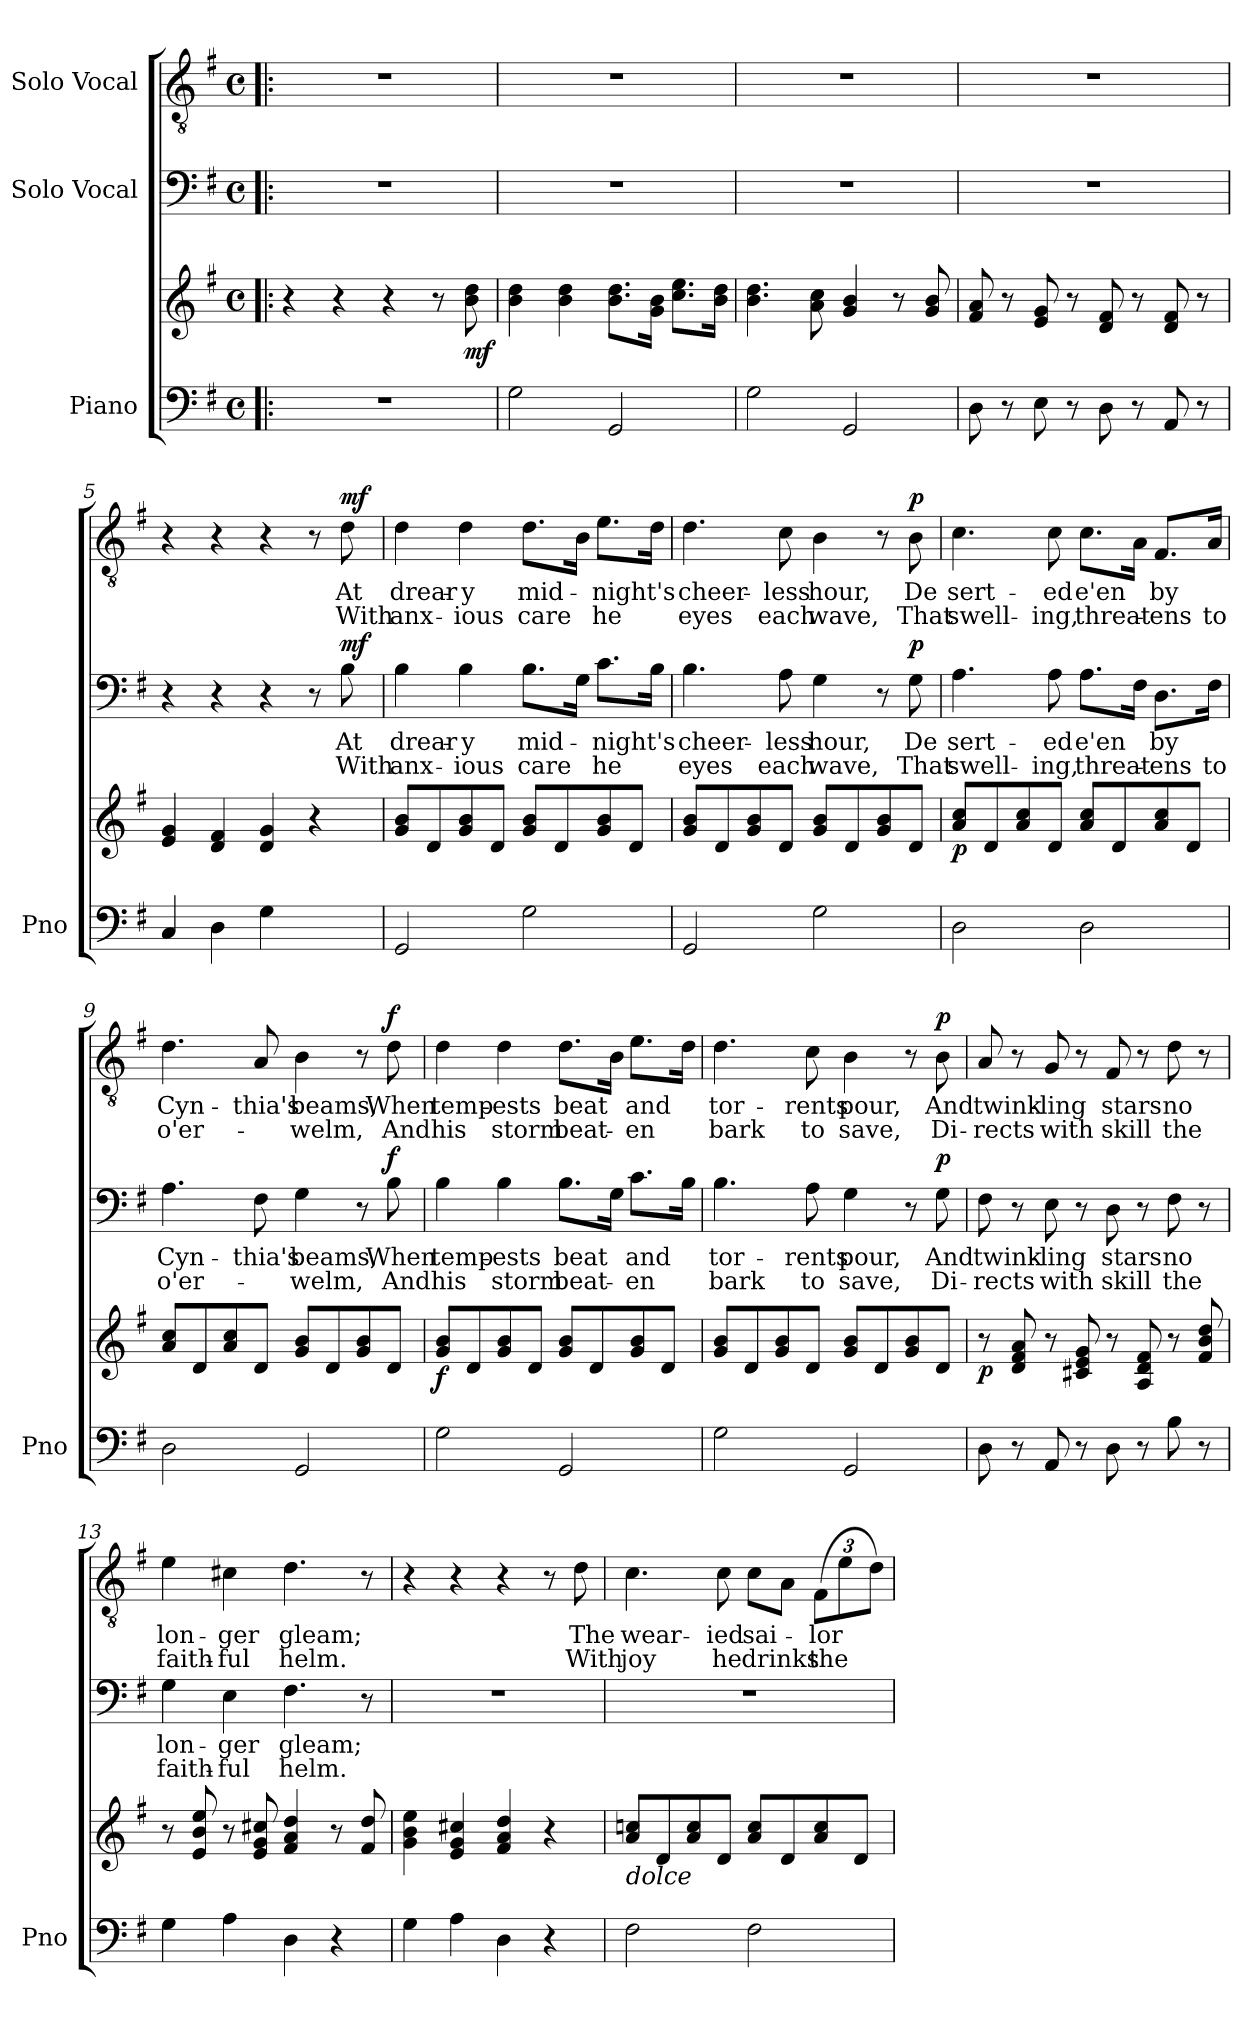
**kern	**kern	**dynam	**kern	**text	**text	**dynam	**kern	**text	**text	**dynam
*part3	*part3	*part3	*part2	*part2	*part2	*part2	*part1	*part1	*part1	*part1
*staff4	*staff3	*staff3/4	*staff2	*staff2	*staff2	*staff2	*staff1	*staff1	*staff1	*staff1
*I"Piano	*	*	*I"Solo Vocal	*	*	*	*I"Solo Vocal	*	*	*
*I'Pno	*	*	*	*	*	*	*	*	*	*
*stria5	*stria5	*	*stria5	*	*	*	*stria5	*	*	*
*clefF4	*clefG2	*	*clefF4	*	*	*	*clefGv2	*	*	*
*k[f#]	*k[f#]	*	*k[f#]	*	*	*	*k[f#]	*	*	*
*G:	*G:	*	*G:	*	*	*	*G:	*	*	*
*M4/4	*M4/4	*	*M4/4	*	*	*	*M4/4	*	*	*
*met(c)	*met(c)	*	*met(c)	*	*	*	*met(c)	*	*	*
=1!|:	=1!|:	=1!|:	=1!|:	=1!|:	=1!|:	=1!|:	=1!|:	=1!|:	=1!|:	=1!|:
1r	4r	.	1r	.	.	.	1r	.	.	.
.	4r	.	.	.	.	.	.	.	.	.
.	4r	.	.	.	.	.	.	.	.	.
.	8r	.	.	.	.	.	.	.	.	.
!	!	!LO:DY:b	!	!	!	!	!	!	!	!
.	8b 8dd	mf	.	.	.	.	.	.	.	.
=2	=2	=2	=2	=2	=2	=2	=2	=2	=2	=2
2G	4b 4dd	.	1r	.	.	.	1r	.	.	.
.	4b 4dd	.	.	.	.	.	.	.	.	.
2GG	8.b 8.ddL	.	.	.	.	.	.	.	.	.
.	16g 16bJk	.	.	.	.	.	.	.	.	.
.	8.cc 8.eeL	.	.	.	.	.	.	.	.	.
.	16b 16ddJk	.	.	.	.	.	.	.	.	.
=3	=3	=3	=3	=3	=3	=3	=3	=3	=3	=3
2G	4.b 4.dd	.	1r	.	.	.	1r	.	.	.
.	8a 8cc	.	.	.	.	.	.	.	.	.
2GG	4g 4b	.	.	.	.	.	.	.	.	.
.	8r	.	.	.	.	.	.	.	.	.
.	8g 8b	.	.	.	.	.	.	.	.	.
=4	=4	=4	=4	=4	=4	=4	=4	=4	=4	=4
8D	8f# 8a	.	1r	.	.	.	1r	.	.	.
8r	8r	.	.	.	.	.	.	.	.	.
8E	8e 8g	.	.	.	.	.	.	.	.	.
8r	8r	.	.	.	.	.	.	.	.	.
8D	8d 8f#	.	.	.	.	.	.	.	.	.
8r	8r	.	.	.	.	.	.	.	.	.
8AA	8d 8f#	.	.	.	.	.	.	.	.	.
8r	8r	.	.	.	.	.	.	.	.	.
=5	=5	=5	=5	=5	=5	=5	=5	=5	=5	=5
4C	4e 4g	.	4r	.	.	.	4r	.	.	.
4D	4d 4f#	.	4r	.	.	.	4r	.	.	.
4G	4d 4g	.	4r	.	.	.	4r	.	.	.
4ryy	4r	.	8r	.	.	.	8r	.	.	.
!	!	!	!	!	!	!LO:DY:a	!	!	!	!LO:DY:a
.	.	.	8B	At	With	mf	8d	At	With	mf
=6	=6	=6	=6	=6	=6	=6	=6	=6	=6	=6
2GG	8g 8bL	.	4B	drear-	anx-	.	4d	drear-	anx-	.
.	8d	.	.	.	.	.	.	.	.	.
.	8g 8b	.	4B	-y	-ious	.	4d	-y	-ious	.
.	8dJ	.	.	.	.	.	.	.	.	.
2G	8g 8bL	.	8.BL	mid-	care	.	8.dL	mid-	care	.
.	8d	.	.	.	.	.	.	.	.	.
.	.	.	16GJk	.	.	.	16BJk	.	.	.
.	8g 8b	.	8.cL	-night's	he	.	8.eL	-night's	he	.
.	8dJ	.	.	.	.	.	.	.	.	.
.	.	.	16BJk	.	.	.	16dJk	.	.	.
=7	=7	=7	=7	=7	=7	=7	=7	=7	=7	=7
2GG	8g 8bL	.	4.B	cheer-	eyes	.	4.d	cheer-	eyes	.
.	8d	.	.	.	.	.	.	.	.	.
.	8g 8b	.	.	.	.	.	.	.	.	.
.	8dJ	.	8A	-less	each	.	8c	-less	each	.
2G	8g 8bL	.	4G	hour,	wave,	.	4B	hour,	wave,	.
.	8d	.	.	.	.	.	.	.	.	.
.	8g 8b	.	8r	.	.	.	8r	.	.	.
!	!	!	!	!	!	!LO:DY:a	!	!	!	!LO:DY:a
.	8dJ	.	8G	De	That	p	8B	De	That	p
=8	=8	=8	=8	=8	=8	=8	=8	=8	=8	=8
!	!	!LO:DY:b	!	!	!	!	!	!	!	!
2D	8a 8ccL	p	4.A	sert-	swell-	.	4.c	sert-	swell-	.
.	8d	.	.	.	.	.	.	.	.	.
.	8a 8cc	.	.	.	.	.	.	.	.	.
.	8dJ	.	8A	-ed	-ing,	.	8c	-ed	-ing,	.
2D	8a 8ccL	.	8.AL	e'en	threat-	.	8.cL	e'en	threat-	.
.	8d	.	.	.	.	.	.	.	.	.
.	.	.	16F#Jk	.	.	.	16AJk	.	.	.
.	8a 8cc	.	8.DL	by	-ens	.	8.F#L	by	-ens	.
.	8dJ	.	.	.	.	.	.	.	.	.
.	.	.	16F#Jk	.	to	.	16AJk	.	to	.
=9	=9	=9	=9	=9	=9	=9	=9	=9	=9	=9
2D	8a 8ccL	.	4.A	Cyn-	o'er-	.	4.d	Cyn-	o'er-	.
.	8d	.	.	.	.	.	.	.	.	.
.	8a 8cc	.	.	.	.	.	.	.	.	.
.	8dJ	.	8F#	-thia's	.	.	8A	-thia's	.	.
2GG	8g 8bL	.	4G	beams,	-welm,	.	4B	beams,	-welm,	.
.	8d	.	.	.	.	.	.	.	.	.
.	8g 8b	.	8r	.	.	.	8r	.	.	.
!	!	!	!	!	!	!LO:DY:a	!	!	!	!LO:DY:a
.	8dJ	.	8B	When	And	f	8d	When	And	f
=10	=10	=10	=10	=10	=10	=10	=10	=10	=10	=10
!	!	!LO:DY:b	!	!	!	!	!	!	!	!
2G	8g 8bL	f	4B	temp-	his	.	4d	temp-	his	.
.	8d	.	.	.	.	.	.	.	.	.
.	8g 8b	.	4B	-ests	storm	.	4d	-ests	storm	.
.	8dJ	.	.	.	.	.	.	.	.	.
2GG	8g 8bL	.	8.BL	beat	beat-	.	8.dL	beat	beat-	.
.	8d	.	.	.	.	.	.	.	.	.
.	.	.	16GJk	.	.	.	16BJk	.	.	.
.	8g 8b	.	8.cL	and	-en	.	8.eL	and	-en	.
.	8dJ	.	.	.	.	.	.	.	.	.
.	.	.	16BJk	.	.	.	16dJk	.	.	.
=11	=11	=11	=11	=11	=11	=11	=11	=11	=11	=11
2G	8g 8bL	.	4.B	tor-	bark	.	4.d	tor-	bark	.
.	8d	.	.	.	.	.	.	.	.	.
.	8g 8b	.	.	.	.	.	.	.	.	.
.	8dJ	.	8A	-rents	to	.	8c	-rents	to	.
2GG	8g 8bL	.	4G	pour,	save,	.	4B	pour,	save,	.
.	8d	.	.	.	.	.	.	.	.	.
.	8g 8b	.	8r	.	.	.	8r	.	.	.
!	!	!	!	!	!	!LO:DY:a	!	!	!	!LO:DY:a
.	8dJ	.	8G	And	Di-	p	8B	And	Di-	p
=12	=12	=12	=12	=12	=12	=12	=12	=12	=12	=12
!	!	!LO:DY:b	!	!	!	!	!	!	!	!
8D	8r	p	8F#	twink-	-rects	.	8A	twink-	-rects	.
8r	8d 8f# 8a	.	8r	.	.	.	8r	.	.	.
8AA	8r	.	8E	-ling	with	.	8G	-ling	with	.
8r	8c#X 8e 8g	.	8r	.	.	.	8r	.	.	.
8D	8r	.	8D	stars	skill	.	8F#	stars	skill	.
8r	8A 8d 8f#	.	8r	.	.	.	8r	.	.	.
8B	8r	.	8F#	no	the	.	8d	no	the	.
8r	8f# 8b 8dd	.	8r	.	.	.	8r	.	.	.
=13	=13	=13	=13	=13	=13	=13	=13	=13	=13	=13
4G	8r	.	4G	lon-	faith-	.	4e	lon-	faith-	.
.	8e 8b 8ee	.	.	.	.	.	.	.	.	.
4A	8r	.	4E	-ger	-ful	.	4c#X	-ger	-ful	.
.	8e 8g 8cc#X	.	.	.	.	.	.	.	.	.
4D	4f# 4a 4dd	.	4.F#	gleam;	helm.	.	4.d	gleam;	helm.	.
4r	8r	.	.	.	.	.	.	.	.	.
.	8f# 8dd	.	8r	.	.	.	8r	.	.	.
=14	=14	=14	=14	=14	=14	=14	=14	=14	=14	=14
4G	4g 4b 4ee	.	1r	.	.	.	4r	.	.	.
4A	4e 4g 4cc#X	.	.	.	.	.	4r	.	.	.
4D	4f# 4a 4dd	.	.	.	.	.	4r	.	.	.
4r	4r	.	.	.	.	.	8r	.	.	.
.	.	.	.	.	.	.	8d	The	With	.
=15	=15	=15	=15	=15	=15	=15	=15	=15	=15	=15
!	!LO:TX:b:i:t=dolce	!	!	!	!	!	!	!	!	!
2F#	8a 8ccnL	.	1r	.	.	.	4.c	wear-	joy	.
.	8d	.	.	.	.	.	.	.	.	.
.	8a 8cc	.	.	.	.	.	.	.	.	.
.	8dJ	.	.	.	.	.	8c	-ied	he	.
2F#	8a 8ccL	.	.	.	.	.	8cL	sai-	drinks	.
.	8d	.	.	.	.	.	8AJ	.	.	.
.	8a 8cc	.	.	.	.	.	(<12F#L	-lor	the	.
.	.	.	.	.	.	.	12e	.	.	.
.	8dJ	.	.	.	.	.	.	.	.	.
.	.	.	.	.	.	.	12dJ)	.	.	.
=	=	=	=	=	=	=	=	=	=	=
*-	*-	*-	*-	*-	*-	*-	*-	*-	*-	*-
